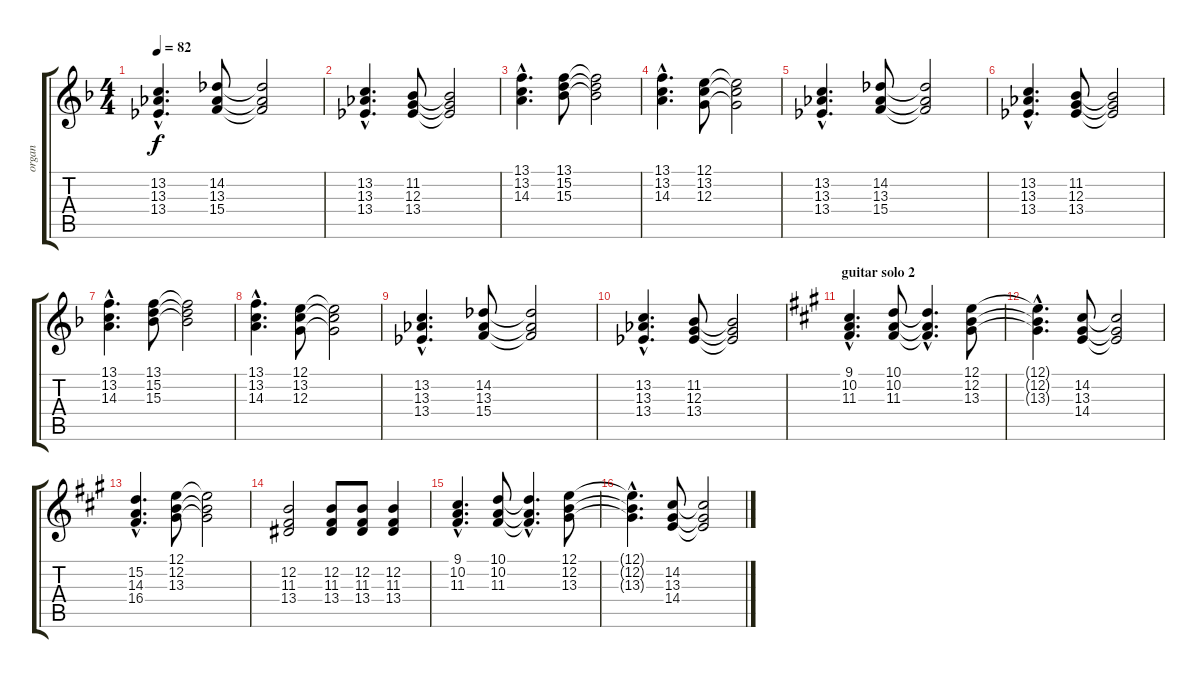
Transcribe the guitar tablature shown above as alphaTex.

\track ("organ" "organ") {instrument drawbarorgan}
\staff {score tabs}
\tuning (E4 B3 G3 D3 A2 E2) {hide}
\ts (4 4)
\tempo 82
\clef g2
\ks f
(13.2{hac} 13.3{hac} 13.4{hac}).4{d dy f} (14.2 13.3 15.4).8 (14.2{t} 13.3{t} 15.4{t}).2 |
(13.2{hac} 13.3{hac} 13.4{hac}).4{d} (11.2 12.3 13.4).8 (11.2{t} 12.3{t} 13.4{t}).2 |
(13.1{hac} 13.2{hac} 14.3{hac}).4{d} (13.1 15.2 15.3).8 (13.1{t} 15.2{t} 15.3{t}).2 |
(13.1{hac} 13.2{hac} 14.3{hac}).4{d} (12.1 13.2 12.3).8 (12.1{t} 13.2{t} 12.3{t}).2 |
(13.2{hac} 13.3{hac} 13.4{hac}).4{d} (14.2 13.3 15.4).8 (14.2{t} 13.3{t} 15.4{t}).2 |
(13.2{hac} 13.3{hac} 13.4{hac}).4{d} (11.2 12.3 13.4).8 (11.2{t} 12.3{t} 13.4{t}).2 |
(13.1{hac} 13.2{hac} 14.3{hac}).4{d} (13.1 15.2 15.3).8 (13.1{t} 15.2{t} 15.3{t}).2 |
(13.1{hac} 13.2{hac} 14.3{hac}).4{d} (12.1 13.2 12.3).8 (12.1{t} 13.2{t} 12.3{t}).2 |
(13.2{hac} 13.3{hac} 13.4{hac}).4{d} (14.2 13.3 15.4).8 (14.2{t} 13.3{t} 15.4{t}).2 |
(13.2{hac} 13.3{hac} 13.4{hac}).4{d} (11.2 12.3 13.4).8 (11.2{t} 12.3{t} 13.4{t}).2 |
\section ("" "guitar solo 2")
\ks a
(9.1{hac} 10.2{hac} 11.3{hac}).4{d} (10.1 10.2 11.3).8 (10.1{hac t} 10.2{hac t} 11.3{hac t}).4{d} (12.1 12.2 13.3).8 |
(12.1{hac t} 12.2{hac t} 13.3{hac t}).4{d} (14.2 13.3 14.4).8 (14.2{t} 13.3{t} 14.4{t}).2 |
(15.2{hac} 14.3{hac} 16.4{hac}).4{d} (12.1 12.2 13.3).8 (12.1{t} 12.2{t} 13.3{t}).2 |
(12.2 11.3 13.4).2 (12.2 11.3 13.4).8 (12.2 11.3 13.4).8 (12.2 11.3 13.4).4 |
(9.1{hac} 10.2{hac} 11.3{hac}).4{d} (10.1 10.2 11.3).8 (10.1{hac t} 10.2{hac t} 11.3{hac t}).4{d} (12.1 12.2 13.3).8 |
(12.1{hac t} 12.2{hac t} 13.3{hac t}).4{d} (14.2 13.3 14.4).8 (14.2{t} 13.3{t} 14.4{t}).2
